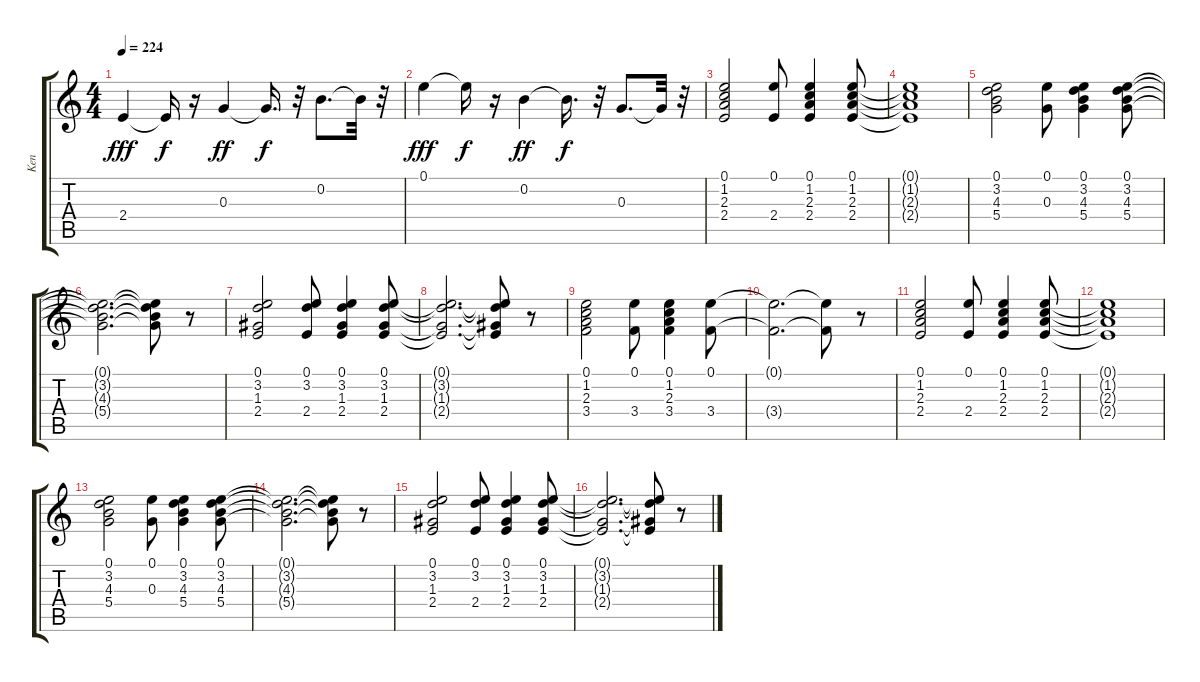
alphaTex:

\track ("Ken" "Ken") {instrument electricguitarjazz}
\staff {score tabs}
\tuning (E4 B3 G3 D3 A2 E2) {hide}
\ts (4 4)
\tempo 224
\clef g2
\ks c
2.4.4{dy fff} 2.4{t}.16{dy f} r.16 0.3.4{dy ff} 0.3{t}.16{d dy f} r.32 0.2.8{d} 0.2{t}.32 r.32 |
0.1.4{dy fff} 0.1{t}.16{dy f} r.16 0.2.4{dy ff} 0.2{t}.16{d dy f} r.32 0.3.8{d} 0.3{t}.32 r.32 |
(0.1 1.2 2.3 2.4).2{volume 14} (0.1 2.4).8{volume 14} (0.1 1.2 2.3 2.4).4 (0.1 1.2 2.3 2.4).8 |
(0.1{t} 1.2{t} 2.3{t} 2.4{t}).1 |
(0.1 3.2 4.3 5.4).2 (0.1 0.3).8 (0.1 3.2 4.3 5.4).4 (0.1 3.2 4.3 5.4).8 |
(0.1{t} 3.2{t} 4.3{t} 5.4{t}).2{d} (0.1{t} 3.2{t} 4.3{t} 5.4{t}).8 r.8 |
(0.1 3.2 1.3 2.4).2 (0.1 3.2 2.4).8 (0.1 3.2 1.3 2.4).4 (0.1 3.2 1.3 2.4).8 |
(0.1{t} 3.2{t} 1.3{t} 2.4{t}).2{d} (0.1{t} 3.2{t} 1.3{t} 2.4{t}).8 r.8 |
(0.1 1.2 2.3 3.4).2 (0.1 3.4).8 (0.1 1.2 2.3 3.4).4 (0.1 3.4).8 |
(0.1{t} 3.4{t}).2{d} (0.1{t} 3.4{t}).8 r.8 |
(0.1 1.2 2.3 2.4).2 (0.1 2.4).8 (0.1 1.2 2.3 2.4).4 (0.1 1.2 2.3 2.4).8 |
(0.1{t} 1.2{t} 2.3{t} 2.4{t}).1 |
(0.1 3.2 4.3 5.4).2 (0.1 0.3).8 (0.1 3.2 4.3 5.4).4 (0.1 3.2 4.3 5.4).8 |
(0.1{t} 3.2{t} 4.3{t} 5.4{t}).2{d} (0.1{t} 3.2{t} 4.3{t} 5.4{t}).8 r.8 |
(0.1 3.2 1.3 2.4).2 (0.1 3.2 2.4).8 (0.1 3.2 1.3 2.4).4 (0.1 3.2 1.3 2.4).8 |
(0.1{t} 3.2{t} 1.3{t} 2.4{t}).2{d} (0.1{t} 3.2{t} 1.3{t} 2.4{t}).8 r.8
